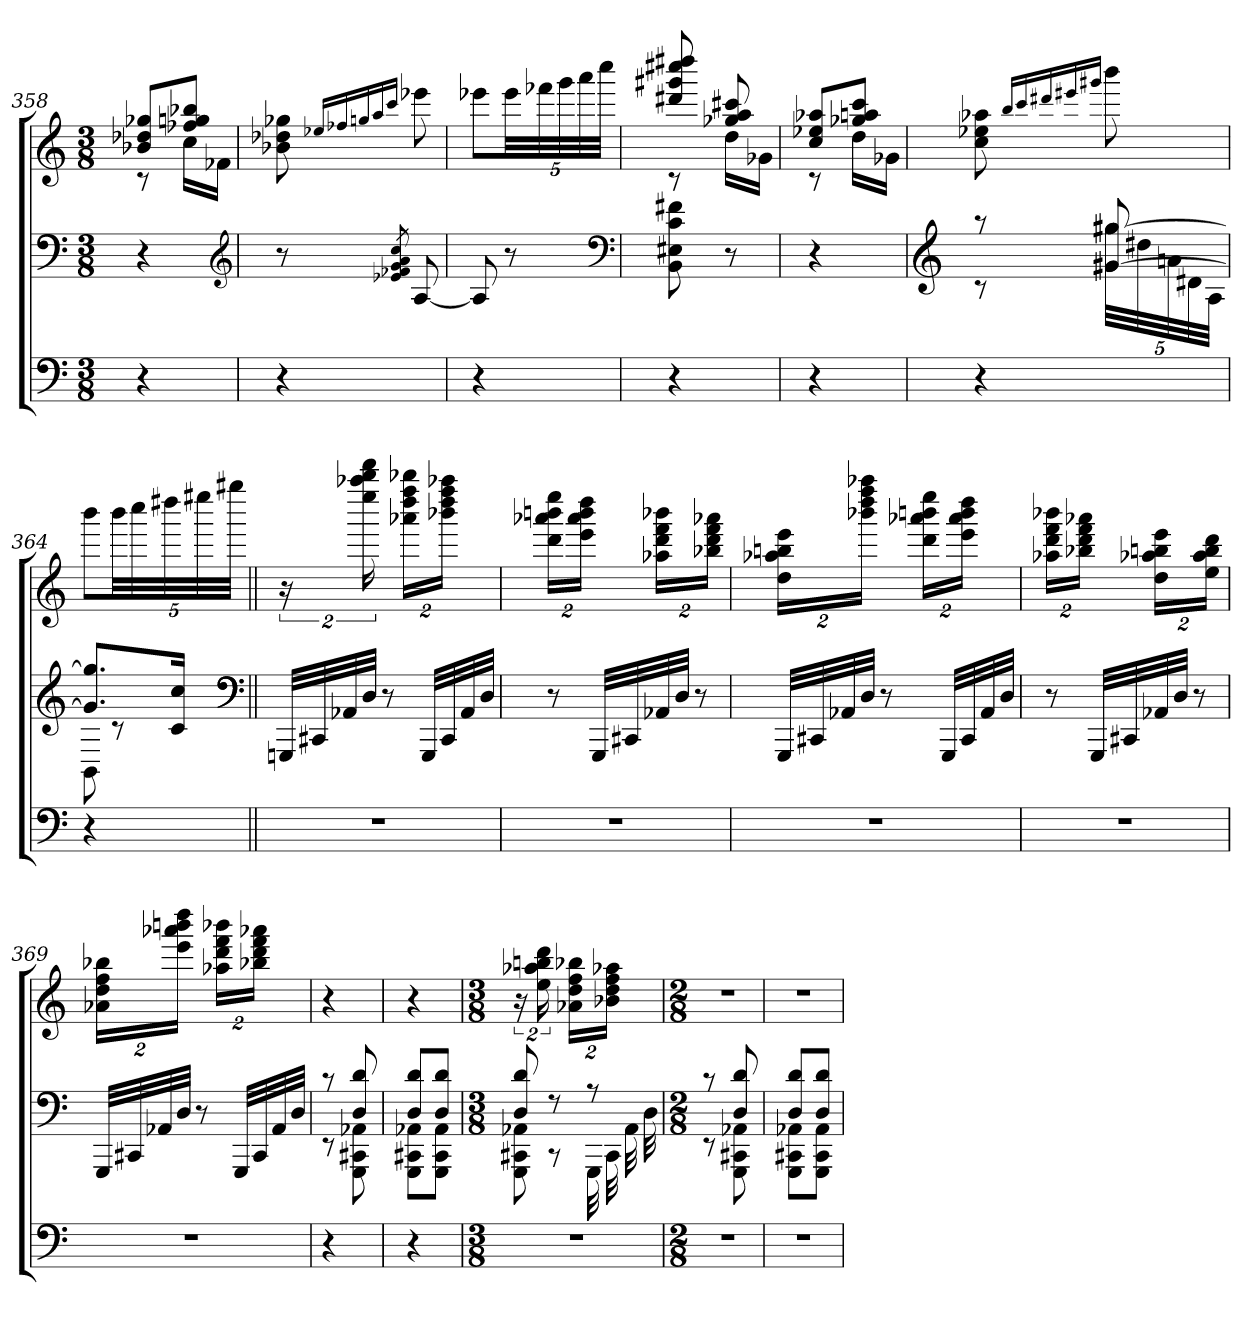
**kern	**kern	**kern
*part3	*part2	*part1
*staff3	*staff2	*staff1
*clefF4	*clefF4	*clefG2
*k[]	*k[]	*k[]
*M3/8	*M3/8	*M3/8
=358	=358	=358
*	*	*^
4r	4r	8b-X 8dd-X 8gg-XL	8rc
.	.	8ff-X 8ggn 8bb-XJ	16ccLL
.	.	.	16f-XJJ
*	*	*v	*v
*	*clefG2	*
=359	=359	=359
4r	8r	8b-X 8dd-X 8gg-X
.	.	16qqee-X/LL
.	.	16qqff-X/
.	.	16qqggn/
.	.	16qqaa/
.	8qe-X/ 8qf-X/ 8qg/ 8qa/ 8qcc/	16qqccc/JJ
.	[8A	8eee-X
=360	=360	=360
4r	8A]	8eee-XL
.	8r	40eee-LL
.	.	40fff-X
.	.	40ggg
.	.	40aaa
.	.	40ccccJJJ
*	*clefF4	*
=361	=361	=361
*	*	*^
4r	8BB 8E#X 8c 8f#X	8ddd#X 8ggg#X 8cccc#X 8dddd#X	8rc
.	8r	8gg-X 8aa 8ccc#X	16ddLL
.	.	.	16g-XJJ
=362	=362	=362	=362
4r	4r	8cc 8ee-X 8aa-XL	8rc
.	.	8gg-X 8aan 8cccJ	16ddLL
.	.	.	16g-XJJ
*	*	*v	*v
=363	=363	=363
*	*clefG2	*
*	*^	*
4r	8raa	8rc	8cc 8ee-X 8aa-X
.	.	.	16qqbb/LL
.	.	.	16qqccc/
.	.	.	16qqddd#X/
.	.	.	16qqeee#X/
.	.	.	16qqggg#X/JJ
.	[8g#X [8gg#X	40g#X 40gg#XLLL	8bbb
.	.	40dd#X	.
.	.	40an	.
.	.	40d#X	.
.	.	40AJJJ	.
=364	=364	=364	=364
4r	8.g#] 8.gg#]L	8BB	8bbbL
.	.	8rc	40bbbLL
.	.	.	40cccc
.	.	.	40dddd#X
.	16c 16ccJk	.	.
.	.	.	40eeee#X
.	.	.	40gggg#XJJJ
*	*v	*v	*
*	*clefF4	*
=365||	=365||	=365||
4.r	32GGGnLLL	32%3r
.	32CC#X	.
.	32AA-X	.
.	32DJJJ	32%3eeee 32%3aaaa-X 32%3bbbb 32%3ddddd
.	8r	.
.	.	32%3aaa-X 32%3dddd 32%3ffff 32%3bbbb-XLL
.	32GGGLLL	.
.	32CC#	32%3bbb-X 32%3dddd 32%3ffff 32%3aaaa-XJJ
.	32AA-	.
.	32DJJJ	.
=366	=366	=366
4.r	8r	32%3ddd 32%3aaa-X 32%3bbbn 32%3eeeeLL
.	.	32%3eee 32%3aaa- 32%3bbb 32%3ddddJJ
.	32GGGLLL	.
.	32CC#X	.
.	32AA-X	32%3aa-X 32%3ddd 32%3fff 32%3bbb-XLL
.	32DJJJ	.
.	8r	.
.	.	32%3bb-X 32%3ddd 32%3fff 32%3aaa-XJJ
=367	=367	=367
4.r	32GGGLLL	32%3dd 32%3aa-X 32%3bbn 32%3eeeLL
.	32CC#X	.
.	32AA-X	.
.	32DJJJ	32%3bbb-X 32%3dddd 32%3ffff 32%3aaaa-XJJ
.	8r	.
.	.	32%3ddd 32%3aaa-X 32%3bbbn 32%3eeeeLL
.	32GGGLLL	.
.	32CC#	32%3eee 32%3aaa- 32%3bbb 32%3ddddJJ
.	32AA-	.
.	32DJJJ	.
=368	=368	=368
4.r	8r	32%3aa-X 32%3ddd 32%3fff 32%3bbb-XLL
.	.	32%3bb-X 32%3ddd 32%3fff 32%3aaa-XJJ
.	32GGGLLL	.
.	32CC#X	.
.	32AA-X	32%3dd 32%3aa-X 32%3bbn 32%3eeeLL
.	32DJJJ	.
.	8r	.
.	.	32%3ee 32%3aa- 32%3bb 32%3dddJJ
=369	=369	=369
4.r	32GGGLLL	32%3a-X 32%3dd 32%3ff 32%3bb-XLL
.	32CC#X	.
.	32AA-X	.
.	32DJJJ	32%3eee 32%3aaa-X 32%3bbbn 32%3ddddJJ
.	8r	.
.	.	32%3aa-X 32%3ddd 32%3fff 32%3bbb-XLL
.	32GGGLLL	.
.	32CC#	32%3bb-X 32%3ddd 32%3fff 32%3aaa-XJJ
.	32AA-	.
.	32DJJJ	.
=370	=370	=370
*	*^	*
4r	8rc	8rEE	4r
.	8D 8d	8GGG 8CC#X 8AA-X	.
=371	=371	=371	=371
4r	8D 8dL	8GGG 8CC#X 8AA-XL	4r
.	8D 8dJ	8GGG 8CC# 8AA-J	.
=372	=372	=372	=372
*M3/8	*M3/8	*	*M3/8
4.r	8D 8d	8GGG 8CC#X 8AA-X	32%3r
.	.	.	32%3ee 32%3aa-X 32%3bbn 32%3ddd
.	8r	8r	.
.	.	.	32%3a-X 32%3dd 32%3ff 32%3bb-XLL
.	8r	32GGG	.
.	.	32CC#	32%3b-X 32%3dd 32%3ff 32%3aa-XJJ
.	.	32AA-	.
.	.	32D	.
=373	=373	=373	=373
*M2/8	*M2/8	*	*M2/8
4r	8rc	8rEE	4r
.	8D 8d	8GGG 8CC#X 8AA-X	.
=374	=374	=374	=374
4r	8D 8dL	8GGG 8CC#X 8AA-XL	4r
.	8D 8dJ	8GGG 8CC# 8AA-J	.
*	*v	*v	*
=	=	=
*-	*-	*-
